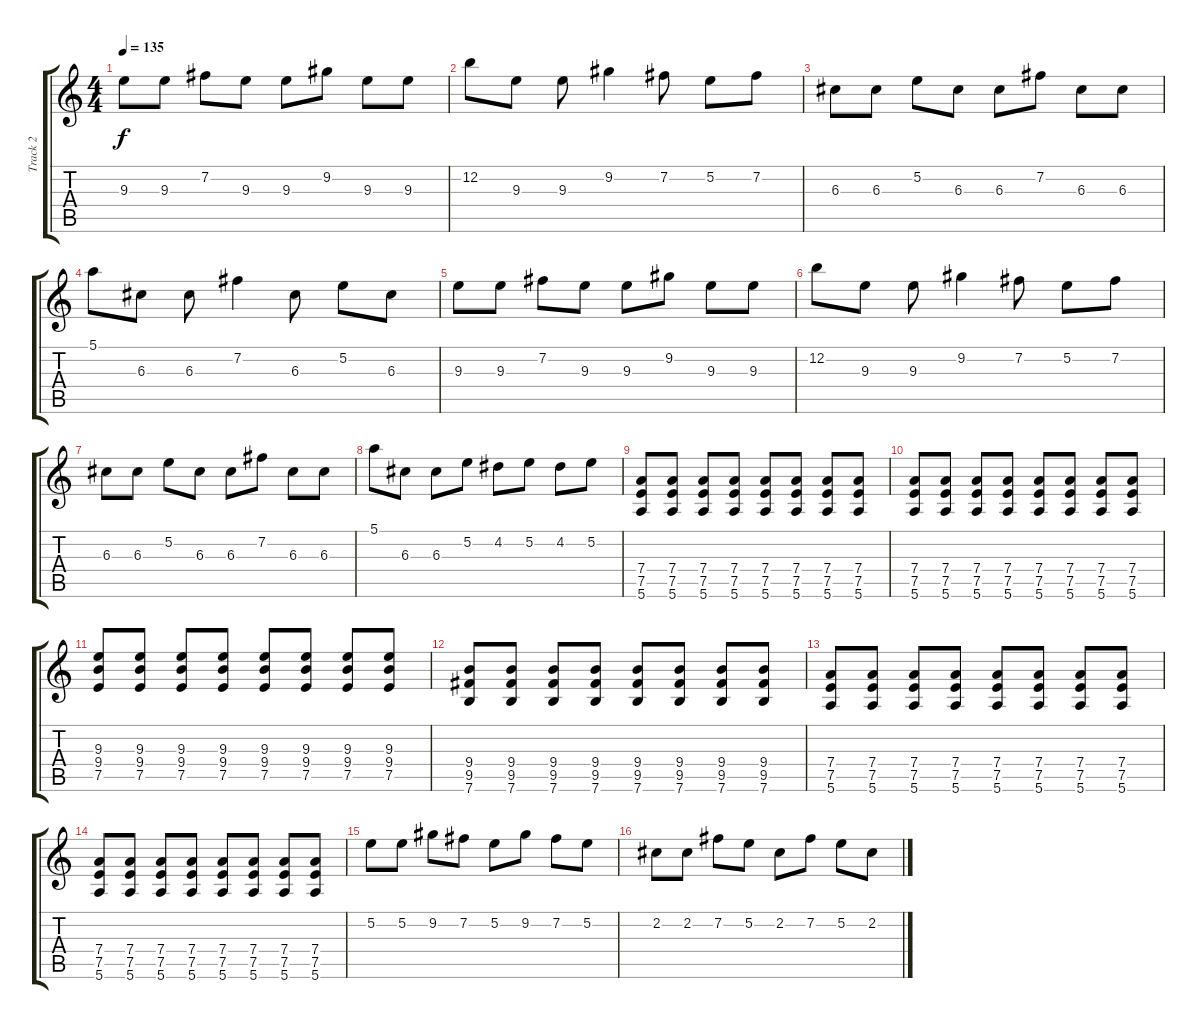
\track ("Track 2" "Track 2") {instrument distortionguitar}
\staff {score tabs}
\tuning (E4 B3 G3 D3 A2 E2) {hide}
\ts (4 4)
\tempo 135
\clef g2
\ks c
9.3.8{dy f} 9.3.8 7.2.8 9.3.8 9.3.8 9.2.8 9.3.8 9.3.8 |
12.2.8 9.3.8 9.3.8 9.2.4 7.2.8 5.2.8 7.2.8 |
6.3.8 6.3.8 5.2.8 6.3.8 6.3.8 7.2.8 6.3.8 6.3.8 |
5.1.8 6.3.8 6.3.8 7.2.4 6.3.8 5.2.8 6.3.8 |
9.3.8 9.3.8 7.2.8 9.3.8 9.3.8 9.2.8 9.3.8 9.3.8 |
12.2.8 9.3.8 9.3.8 9.2.4 7.2.8 5.2.8 7.2.8 |
6.3.8 6.3.8 5.2.8 6.3.8 6.3.8 7.2.8 6.3.8 6.3.8 |
5.1.8 6.3.8 6.3.8 5.2.8 4.2.8 5.2.8 4.2.8 5.2.8 |
(7.4 7.5 5.6).8 (7.4 7.5 5.6).8 (7.4 7.5 5.6).8 (7.4 7.5 5.6).8 (7.4 7.5 5.6).8 (7.4 7.5 5.6).8 (7.4 7.5 5.6).8 (7.4 7.5 5.6).8 |
(7.4 7.5 5.6).8 (7.4 7.5 5.6).8 (7.4 7.5 5.6).8 (7.4 7.5 5.6).8 (7.4 7.5 5.6).8 (7.4 7.5 5.6).8 (7.4 7.5 5.6).8 (7.4 7.5 5.6).8 |
(9.3 9.4 7.5).8 (9.3 9.4 7.5).8 (9.3 9.4 7.5).8 (9.3 9.4 7.5).8 (9.3 9.4 7.5).8 (9.3 9.4 7.5).8 (9.3 9.4 7.5).8 (9.3 9.4 7.5).8 |
(9.4 9.5 7.6).8 (9.4 9.5 7.6).8 (9.4 9.5 7.6).8 (9.4 9.5 7.6).8 (9.4 9.5 7.6).8 (9.4 9.5 7.6).8 (9.4 9.5 7.6).8 (9.4 9.5 7.6).8 |
(7.4 7.5 5.6).8 (7.4 7.5 5.6).8 (7.4 7.5 5.6).8 (7.4 7.5 5.6).8 (7.4 7.5 5.6).8 (7.4 7.5 5.6).8 (7.4 7.5 5.6).8 (7.4 7.5 5.6).8 |
(7.4 7.5 5.6).8 (7.4 7.5 5.6).8 (7.4 7.5 5.6).8 (7.4 7.5 5.6).8 (7.4 7.5 5.6).8 (7.4 7.5 5.6).8 (7.4 7.5 5.6).8 (7.4 7.5 5.6).8 |
5.2.8 5.2.8 9.2.8 7.2.8 5.2.8 9.2.8 7.2.8 5.2.8 |
2.2.8 2.2.8 7.2.8 5.2.8 2.2.8 7.2.8 5.2.8 2.2.8
